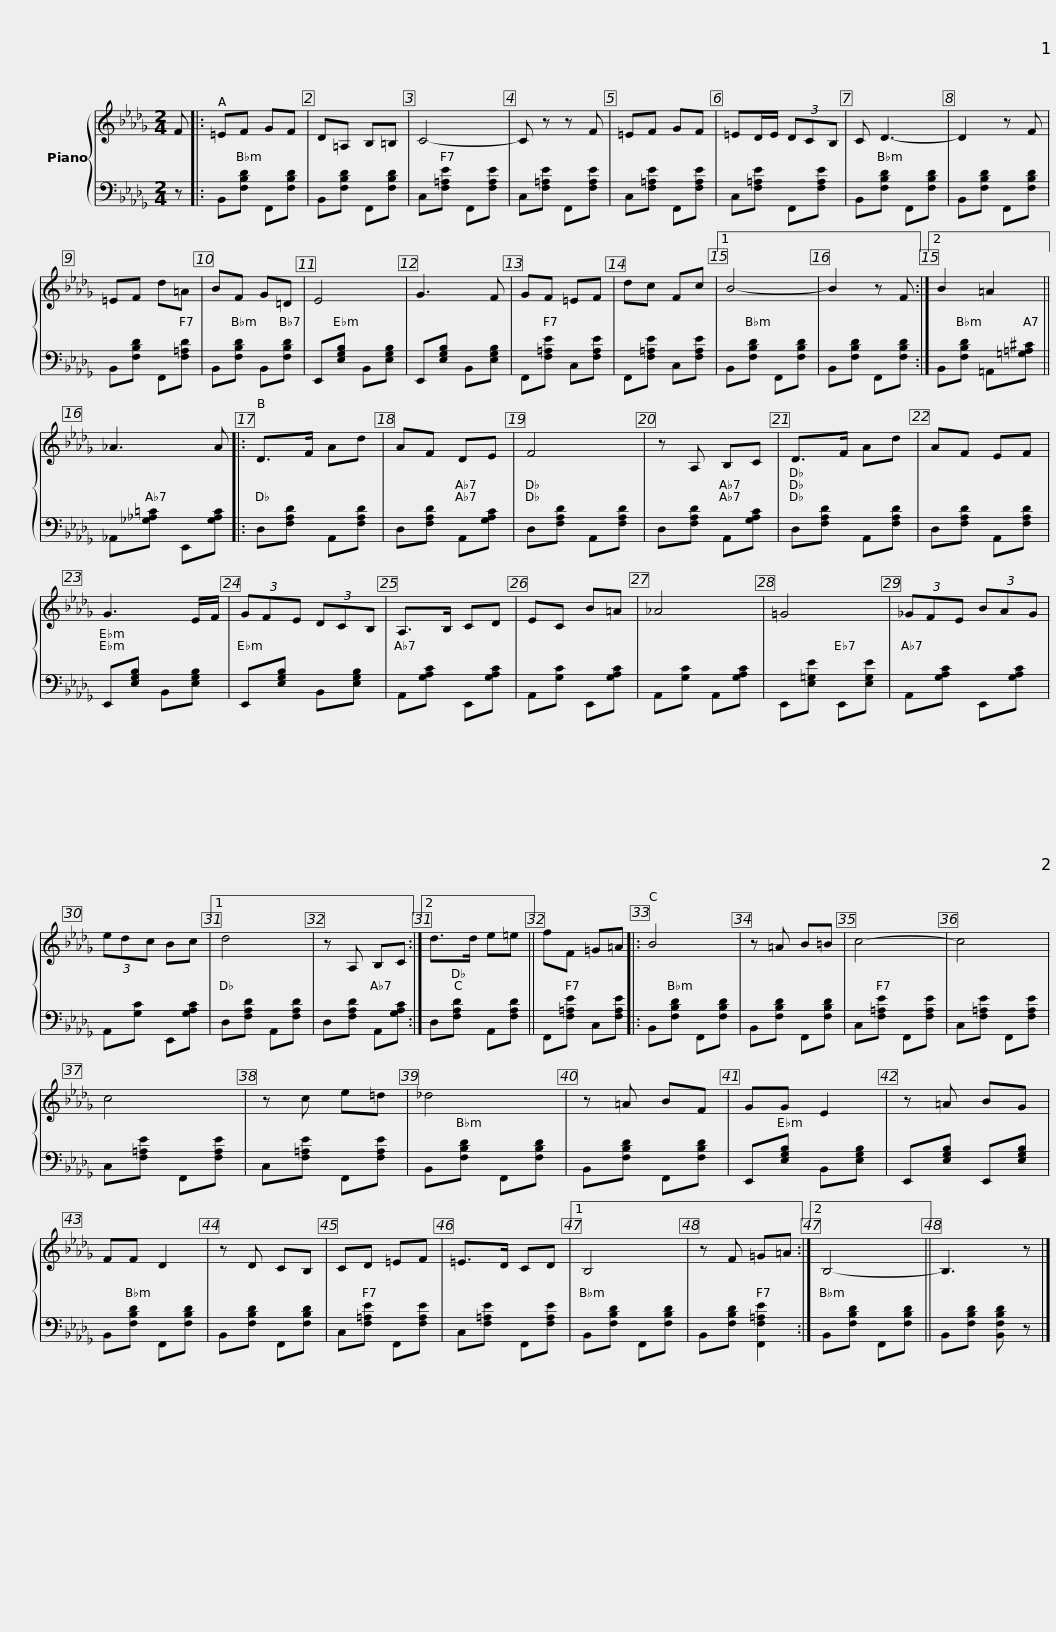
X:1
%%score { 1 | 2 }
L:1/8
M:2/4
I:linebreak $
K:Db
V:1 treble
V:2 bass
V:1
 F |: =EF GF | D=A, B,=B, | C4- | C z z F | %5
 =EF GF | =ED/E/ (3DCB, |$ C D3- | D2 z F | =EF d=A | %10
 BF G=D | E4 | G3 F | GF =EF | dc Fc |1$ %15
 B4- | B2 z F :|2 B2 =A2 || _A3 A |: D>F Ad | %20
 AF DE | F4 |$ z A, B,C | D>F Ad | AF EF | %25
 G3 E/F/ | (3GFE (3DCB, | A,>B, CD | EC B=A |$ _A4 | %30
 =G4 | (3_GFE (3BAG | (3edc Bc |1 d4 | z A, B,C :|2 %35
 d>d e=e ||$ fF =G=A |: B4 | z =A B=B | c4- | %40
 c4 | c4 | z c e=d | _d4 |$ z =A BF | %45
 GG E2 | z =A BG | FF D2 | z D CB, | CD =EF | %50
 =E>D CD |1 B,4 |$ z F =G=A :|2 B,4- || B,3 z |] %55
V:2
 z |: B,,[F,B,D] F,,[F,B,D] | B,,[F,B,D] F,,[F,B,D] | C,[F,=A,E] F,,[F,A,E] | C,[F,=A,E] F,,[F,A,E] | %5
 C,[F,=A,E] F,,[F,A,E] | C,[F,=A,E] F,,[F,A,E] |$ B,,[F,B,D] F,,[F,B,D] | B,,[F,B,D] F,,[F,B,D] | B,,[F,B,D] F,,[F,=A,D] | %10
 B,,[F,B,D] B,,[F,B,D] | E,,[E,G,B,] B,,[E,G,B,] | E,,[E,G,B,] B,,[E,G,B,] | F,,[F,=A,E] C,[F,A,E] | F,,[F,=A,E] C,[F,A,E] |1$ %15
 B,,[F,B,D] F,,[F,B,D] | B,,[F,B,D] F,,[F,B,D] :|2 B,,[F,B,D] =A,,[=G,=A,^C] || _A,,[_G,_A,=C] E,,[G,A,C] |: D,[F,A,D] A,,[F,A,D] | %20
 D,[F,A,D] A,,[G,A,C] | D,[F,A,D] A,,[F,A,D] |$ D,[F,A,D] A,,[G,A,C] | D,[F,A,D] A,,[F,A,D] | D,[F,A,D] A,,[F,A,D] | %25
 E,,[E,G,B,] B,,[E,G,B,] | E,,[E,G,B,] B,,[E,G,B,] | A,,[G,A,C] E,,[G,A,C] | A,,[G,C] E,,[G,A,C] |$ A,,[G,C] A,,[G,A,C] | %30
 E,,[E,=G,E] E,,[E,G,E] | A,,[G,A,C] E,,[G,A,C] | A,,[G,C] E,,[G,A,C] |1 D,[F,A,D] A,,[F,A,D] | D,[F,A,D] A,,[G,A,C] :|2 %35
 D,[F,A,D] A,,[F,A,D] ||$ F,,[F,=A,E] C,[F,A,E] |: B,,[F,B,D] F,,[F,B,D] | B,,[F,B,D] F,,[F,B,D] | C,[F,=A,E] F,,[F,A,E] | %40
 C,[F,=A,E] F,,[F,A,E] | C,[F,=A,E] F,,[F,A,E] | C,[F,=A,E] F,,[F,A,E] | B,,[F,B,D] F,,[F,B,D] |$ B,,[F,B,D] F,,[F,B,D] | %45
 E,,[E,G,B,] B,,[E,G,B,] | E,,[E,G,B,] E,,[E,G,B,] | B,,[F,B,D] F,,[F,B,D] | B,,[F,B,D] F,,[F,B,D] | C,[F,=A,E] F,,[F,A,E] | %50
 C,[F,=A,E] F,,[F,A,E] |1 B,,[F,B,D] F,,[F,B,D] |$ B,,[F,B,D] [F,,F,=A,E]2 :|2 B,,[F,B,D] F,,[F,B,D] || B,,[F,B,D] [B,,F,B,D] z |] %55
